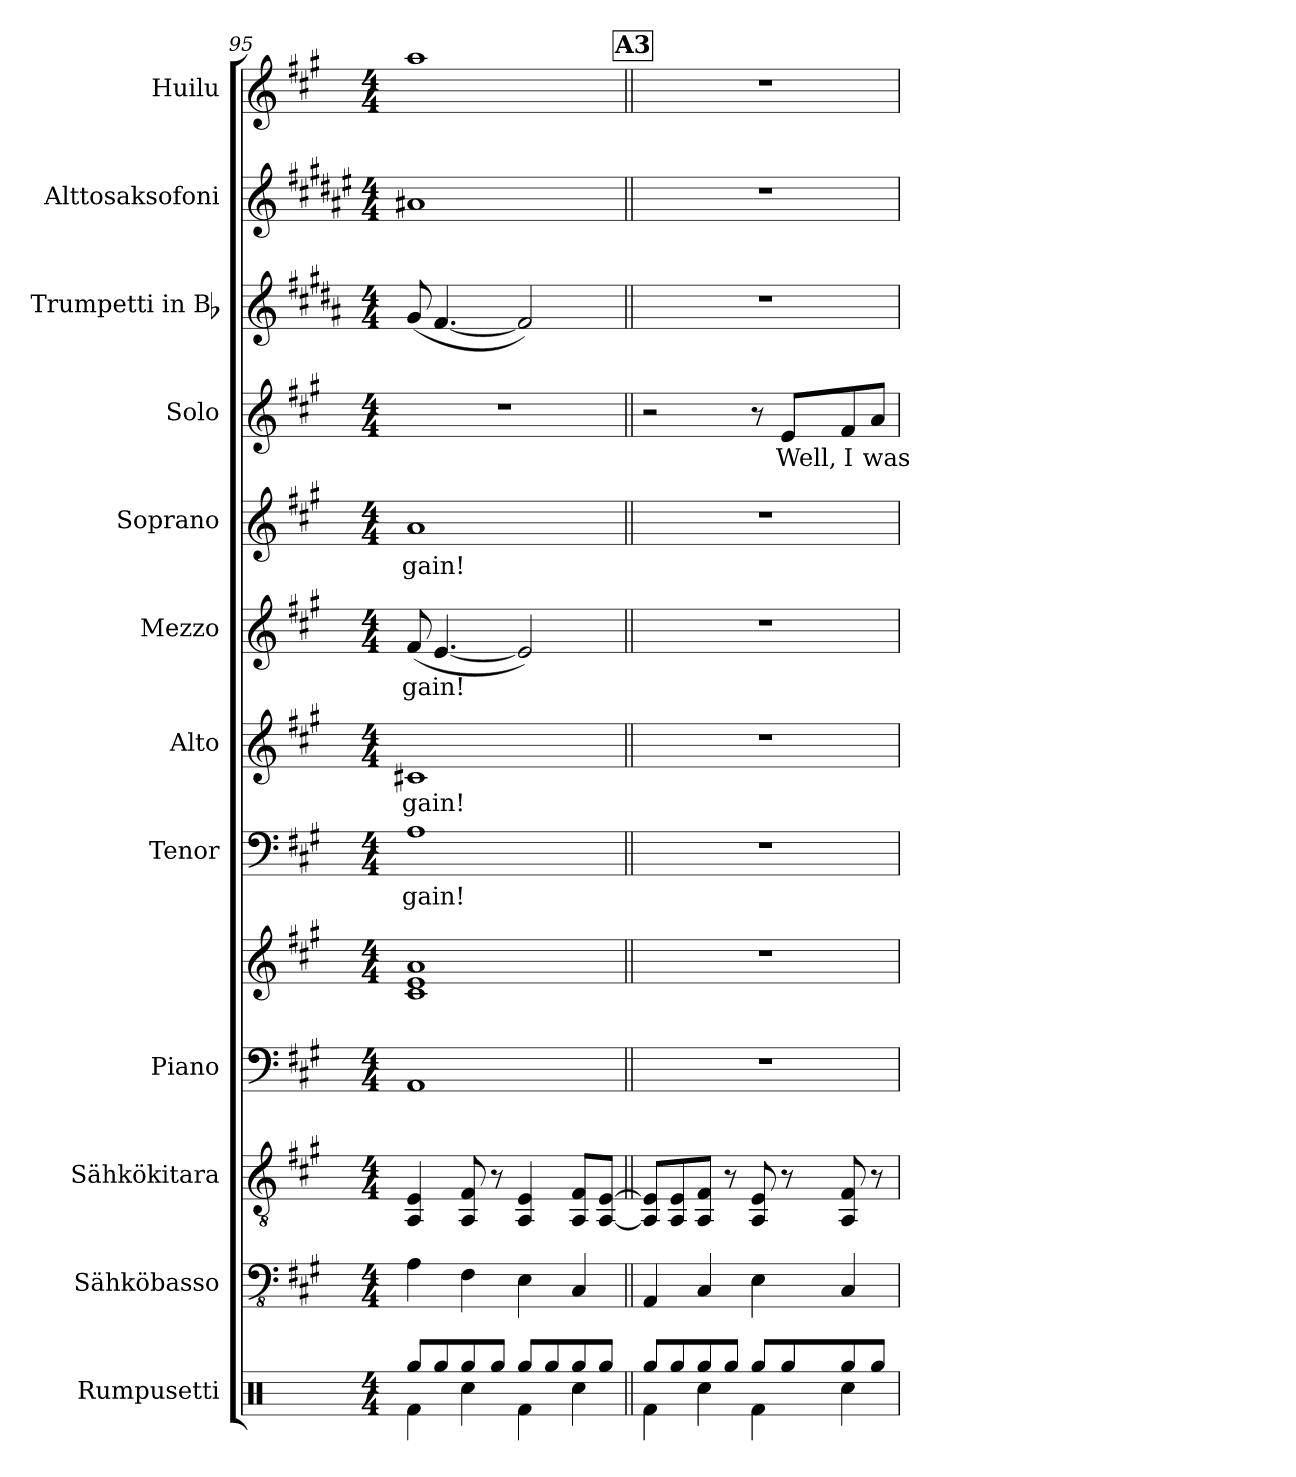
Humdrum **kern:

**kern	**kern	**kern	**kern	**kern	**kern	**text	**kern	**text	**kern	**text	**kern	**text	**kern	**text	**kern	**kern	**kern
*part12	*part11	*part10	*part9	*part9	*part8	*part8	*part7	*part7	*part6	*part6	*part5	*part5	*part4	*part4	*part3	*part2	*part1
*staff13	*staff12	*staff11	*staff10	*staff9	*staff8	*staff8	*staff7	*staff7	*staff6	*staff6	*staff5	*staff5	*staff4	*staff4	*staff3	*staff2	*staff1
*I"Rumpusetti	*I"Sähköbasso	*I"Sähkökitara	*I"Piano	*	*I"Tenor	*	*I"Alto	*	*I"Mezzo	*	*I"Soprano	*	*I"Solo	*	*I"Trumpetti in Bb	*I"Alttosaksofoni	*I"Huilu
*I'R. setti	*	*	*I'Pno.	*	*I'T.	*	*I'A.	*	*I'M.	*	*I'S.	*	*I'Solo	*	*I'Tpt. in Bb	*	*I'H.
!!LO:PB:g=z
*clefX	*clefFv4	*clefGv2	*clefF4	*clefG2	*clefF4	*	*clefG2	*	*clefG2	*	*clefG2	*	*clefG2	*	*clefG2	*clefG2	*clefG2
*	*	*	*	*	*	*	*	*	*	*	*	*	*	*	*ITrd1c2	*ITrd5c9	*
*k[]	*k[f#c#g#]	*k[f#c#g#]	*k[f#c#g#]	*k[f#c#g#]	*k[f#c#g#]	*	*k[f#c#g#]	*	*k[f#c#g#]	*	*k[f#c#g#]	*	*k[f#c#g#]	*	*k[f#c#g#]	*k[f#c#g#]	*k[f#c#g#]
*M4/4	*M4/4	*M4/4	*M4/4	*M4/4	*M4/4	*	*M4/4	*	*M4/4	*	*M4/4	*	*M4/4	*	*M4/4	*M4/4	*M4/4
=95	=95	=95	=95	=95	=95	=95	=95	=95	=95	=95	=95	=95	=95	=95	=95	=95	=95
*^	*	*	*	*	*	*	*	*	*	*	*	*	*	*	*	*	*
!	!	!	!	!	!	!	!LO:LY:b	!	!LO:LY:b	!	!LO:LY:b	!	!LO:LY:b	!	!	!	!	!
8Rgg/L	4Rf\	4AA\	4AA/ 4E/	1AA	1c# 1e 1a	1A	-gain!	1c#X	-gain!	(8f#/	-gain!	1a	-gain!	1r	.	(8f#/	1c#X	1aa
8Rgg/	.	.	.	.	.	.	.	.	.	[4.e/	.	.	.	.	.	[4.e/	.	.
8Rgg/	4Rcc\	4FF#\	8AA/ 8F#/	.	.	.	.	.	.	.	.	.	.	.	.	.	.	.
8Rgg/J	.	.	8r	.	.	.	.	.	.	.	.	.	.	.	.	.	.	.
8Rgg/L	4Rf\	4EE\	4AA/ 4E/	.	.	.	.	.	.	2e/])	.	.	.	.	.	2e/])	.	.
8Rgg/	.	.	.	.	.	.	.	.	.	.	.	.	.	.	.	.	.	.
8Rgg/	4Rcc\	4CC#/	8AA/ 8F#/L	.	.	.	.	.	.	.	.	.	.	.	.	.	.	.
8Rgg/J	.	.	[8AA/ [8E/J	.	.	.	.	.	.	.	.	.	.	.	.	.	.	.
!!LO:REH:place=s1:a:B:fs=14:t=A3
=96||	=96||	=96||	=96||	=96||	=96||	=96||	=96||	=96||	=96||	=96||	=96||	=96||	=96||	=96||	=96||	=96||	=96||	=96||
8Rgg/L	4Rf\	4AAA/	8AA/] 8E/]L	1r	1r	1r	.	1r	.	1r	.	1r	.	2r	.	1r	1r	1r
8Rgg/	.	.	8AA/ 8E/	.	.	.	.	.	.	.	.	.	.	.	.	.	.	.
8Rgg/	4Rcc\	4CC#/	8AA/ 8F#/J	.	.	.	.	.	.	.	.	.	.	.	.	.	.	.
8Rgg/J	.	.	8r	.	.	.	.	.	.	.	.	.	.	.	.	.	.	.
8Rgg/L	4Rf\	4EE\	8AA/ 8E/	.	.	.	.	.	.	.	.	.	.	8r	.	.	.	.
!	!	!	!	!	!	!	!	!	!	!	!	!	!	!	!LO:LY:b	!	!	!
8Rgg/	.	.	8r	.	.	.	.	.	.	.	.	.	.	8e/L	Well,	.	.	.
!	!	!	!	!	!	!	!	!	!	!	!	!	!	!	!LO:LY:b	!	!	!
8Rgg/	4Rcc\	4CC#/	8AA/ 8F#/	.	.	.	.	.	.	.	.	.	.	8f#/	I	.	.	.
!	!	!	!	!	!	!	!	!	!	!	!	!	!	!	!LO:LY:b	!	!	!
8Rgg/J	.	.	8r	.	.	.	.	.	.	.	.	.	.	8a/J	was	.	.	.
*v	*v	*	*	*	*	*	*	*	*	*	*	*	*	*	*	*	*	*
=	=	=	=	=	=	=	=	=	=	=	=	=	=	=	=	=	=
*-	*-	*-	*-	*-	*-	*-	*-	*-	*-	*-	*-	*-	*-	*-	*-	*-	*-
